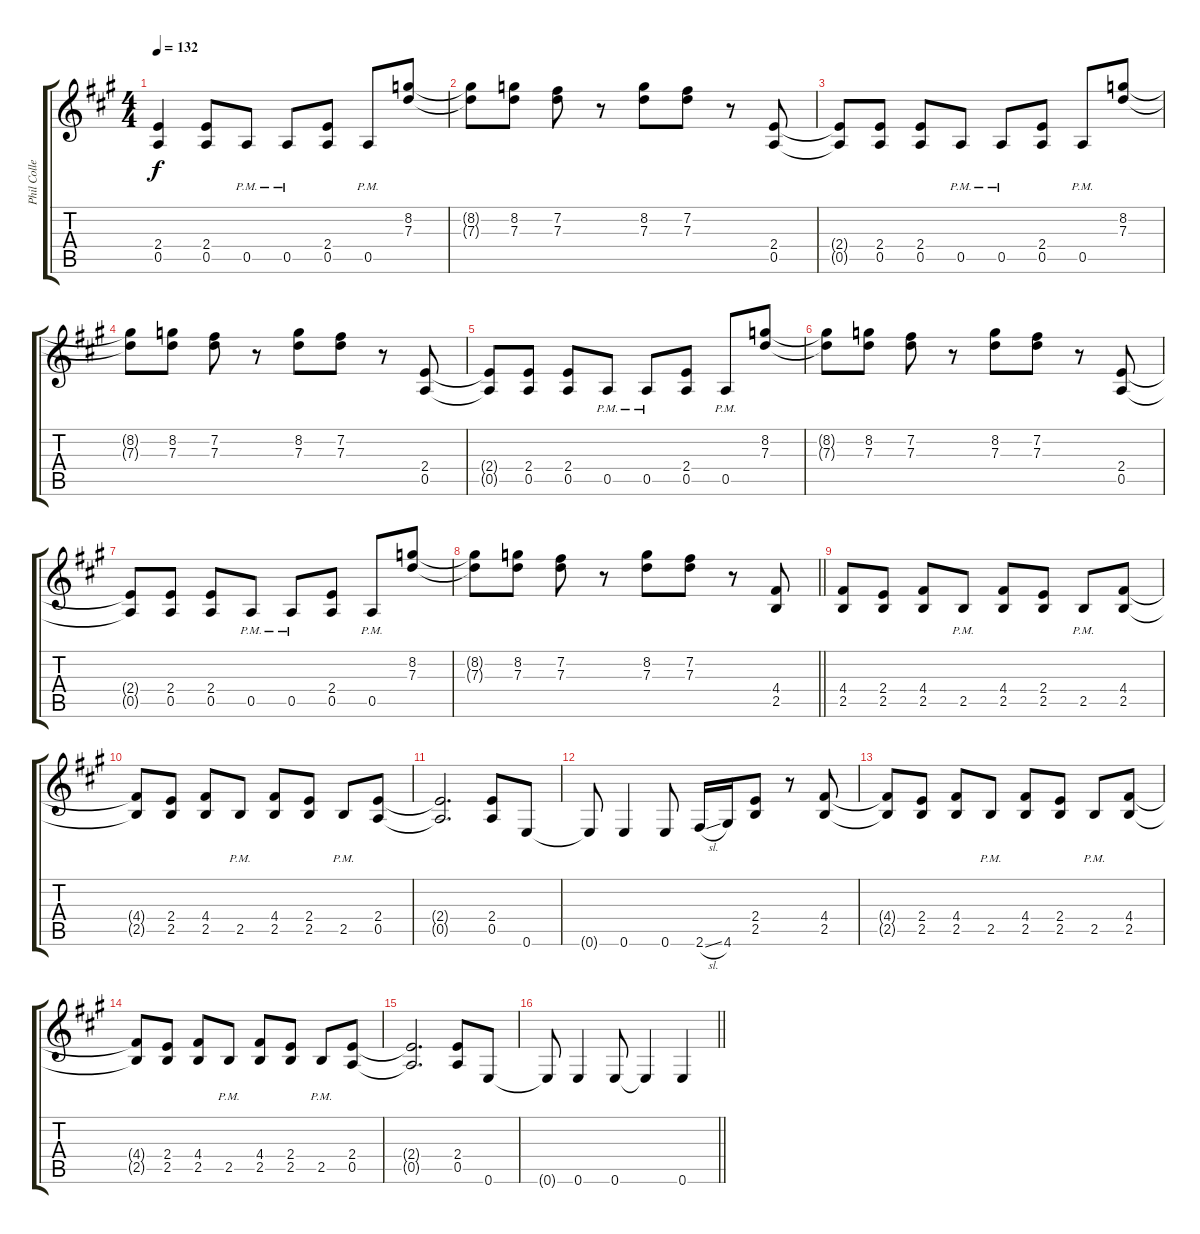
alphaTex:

\track ("Phil Collen" "Phil Colle") {instrument distortionguitar}
\staff {score tabs}
\tuning (E4 B3 G3 D3 A2 E2) {hide}
\ts (4 4)
\tempo 132
\clef g2
\ks a
(2.4 0.5).4{dy f} (2.4 0.5).8 0.5{pm}.8 0.5{pm}.8 (2.4 0.5).8 0.5{pm}.8 (8.2 7.3).8 |
(8.2{t} 7.3{t}).8 (8.2 7.3).8 (7.2 7.3).8 r.8 (8.2 7.3).8 (7.2 7.3).8 r.8 (2.4 0.5).8 |
(2.4{t} 0.5{t}).8 (2.4 0.5).8 (2.4 0.5).8 0.5{pm}.8 0.5{pm}.8 (2.4 0.5).8 0.5{pm}.8 (8.2 7.3).8 |
(8.2{t} 7.3{t}).8 (8.2 7.3).8 (7.2 7.3).8 r.8 (8.2 7.3).8 (7.2 7.3).8 r.8 (2.4 0.5).8 |
(2.4{t} 0.5{t}).8 (2.4 0.5).8 (2.4 0.5).8 0.5{pm}.8 0.5{pm}.8 (2.4 0.5).8 0.5{pm}.8 (8.2 7.3).8 |
(8.2{t} 7.3{t}).8 (8.2 7.3).8 (7.2 7.3).8 r.8 (8.2 7.3).8 (7.2 7.3).8 r.8 (2.4 0.5).8 |
(2.4{t} 0.5{t}).8 (2.4 0.5).8 (2.4 0.5).8 0.5{pm}.8 0.5{pm}.8 (2.4 0.5).8 0.5{pm}.8 (8.2 7.3).8 |
\barLineRight lightlight
(8.2{t} 7.3{t}).8 (8.2 7.3).8 (7.2 7.3).8 r.8 (8.2 7.3).8 (7.2 7.3).8 r.8 (4.4 2.5).8 |
(4.4 2.5).8 (2.4 2.5).8 (4.4 2.5).8 2.5{pm}.8 (4.4 2.5).8 (2.4 2.5).8 2.5{pm}.8 (4.4 2.5).8 |
(4.4{t} 2.5{t}).8 (2.4 2.5).8 (4.4 2.5).8 2.5{pm}.8 (4.4 2.5).8 (2.4 2.5).8 2.5{pm}.8 (2.4 0.5).8 |
(2.4{t} 0.5{t}).2{d} (2.4 0.5).8 0.6.8 |
0.6{t}.8 0.6.4 0.6.8 2.6{sl}.16 4.6.16 (2.4 2.5).8 r.8 (4.4 2.5).8 |
(4.4{t} 2.5{t}).8 (2.4 2.5).8 (4.4 2.5).8 2.5{pm}.8 (4.4 2.5).8 (2.4 2.5).8 2.5{pm}.8 (4.4 2.5).8 |
(4.4{t} 2.5{t}).8 (2.4 2.5).8 (4.4 2.5).8 2.5{pm}.8 (4.4 2.5).8 (2.4 2.5).8 2.5{pm}.8 (2.4 0.5).8 |
(2.4{t} 0.5{t}).2{d} (2.4 0.5).8 0.6.8 |
\barLineRight lightlight
0.6{t}.8 0.6.4 0.6.8 0.6{t}.4 0.6.4
